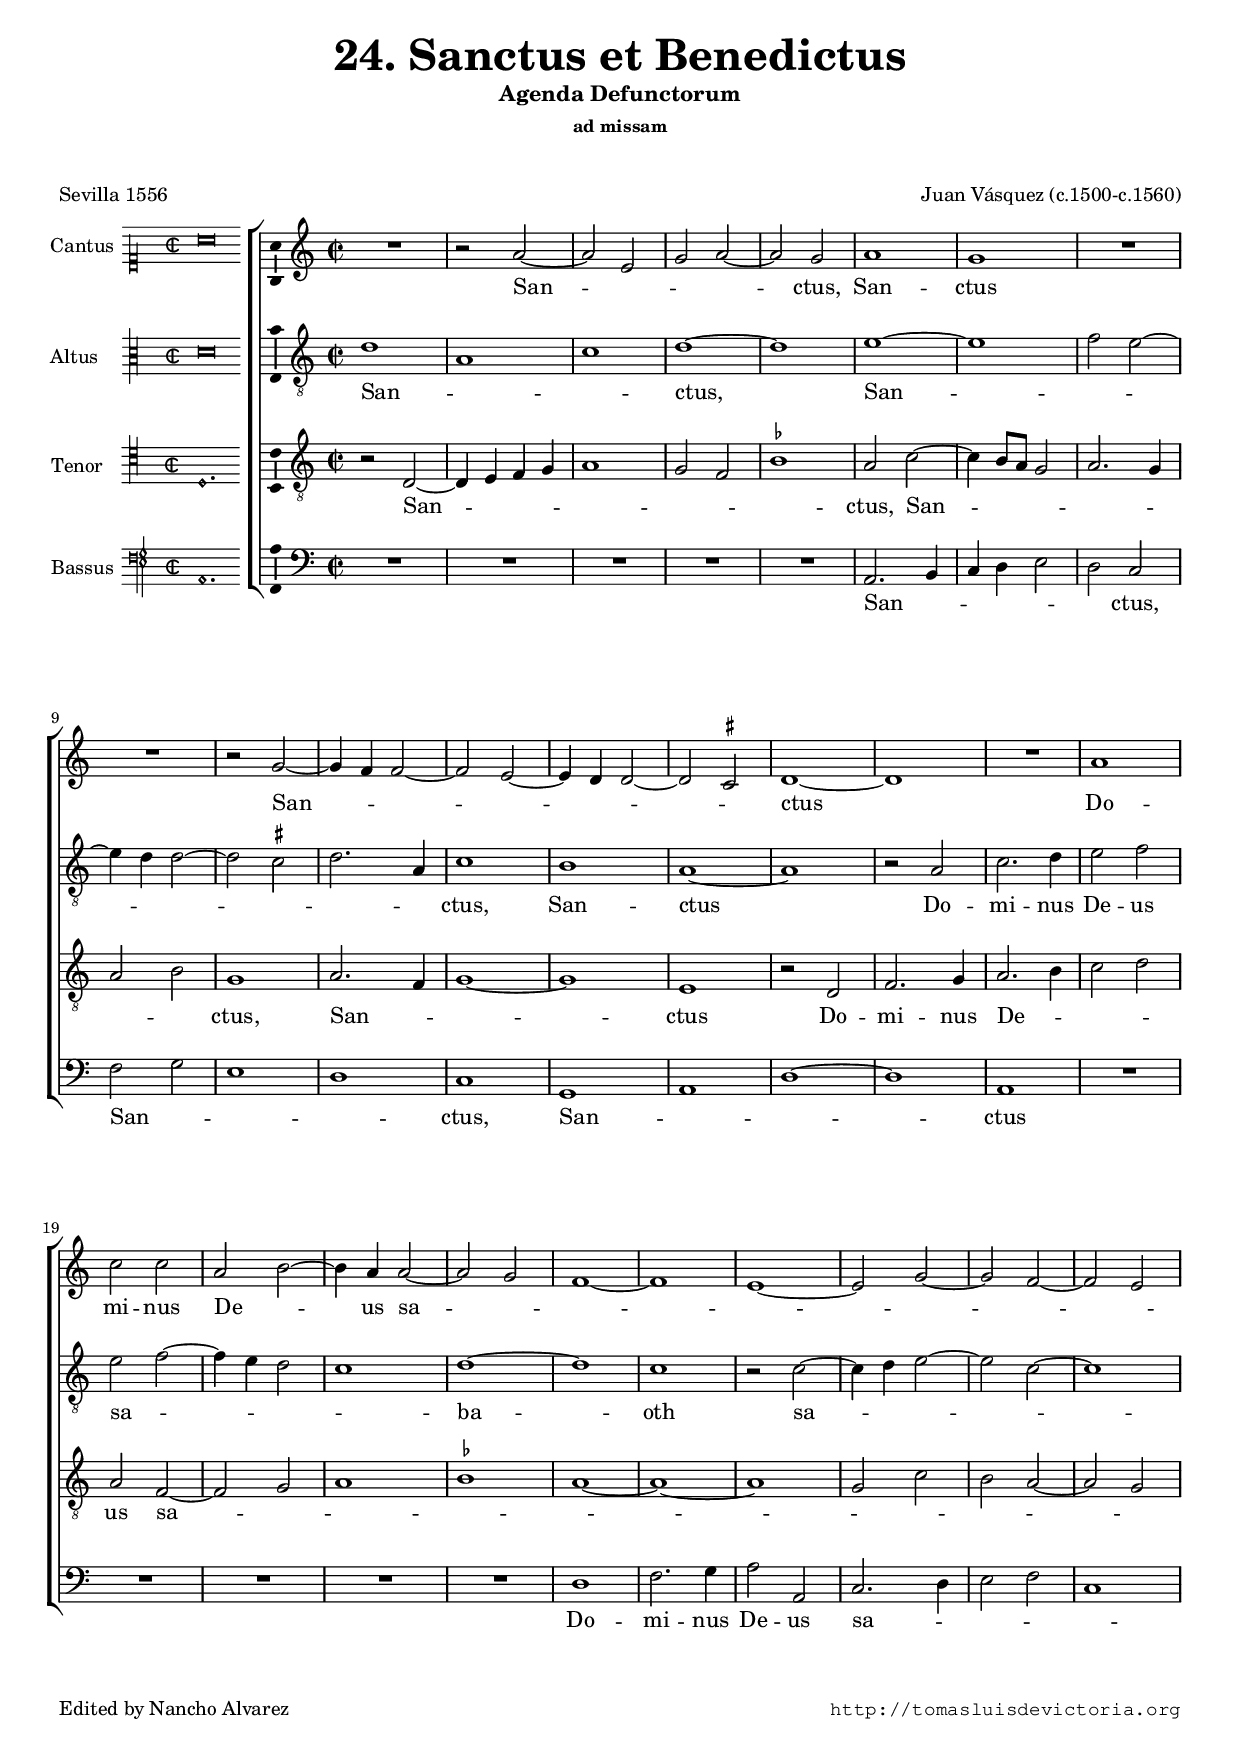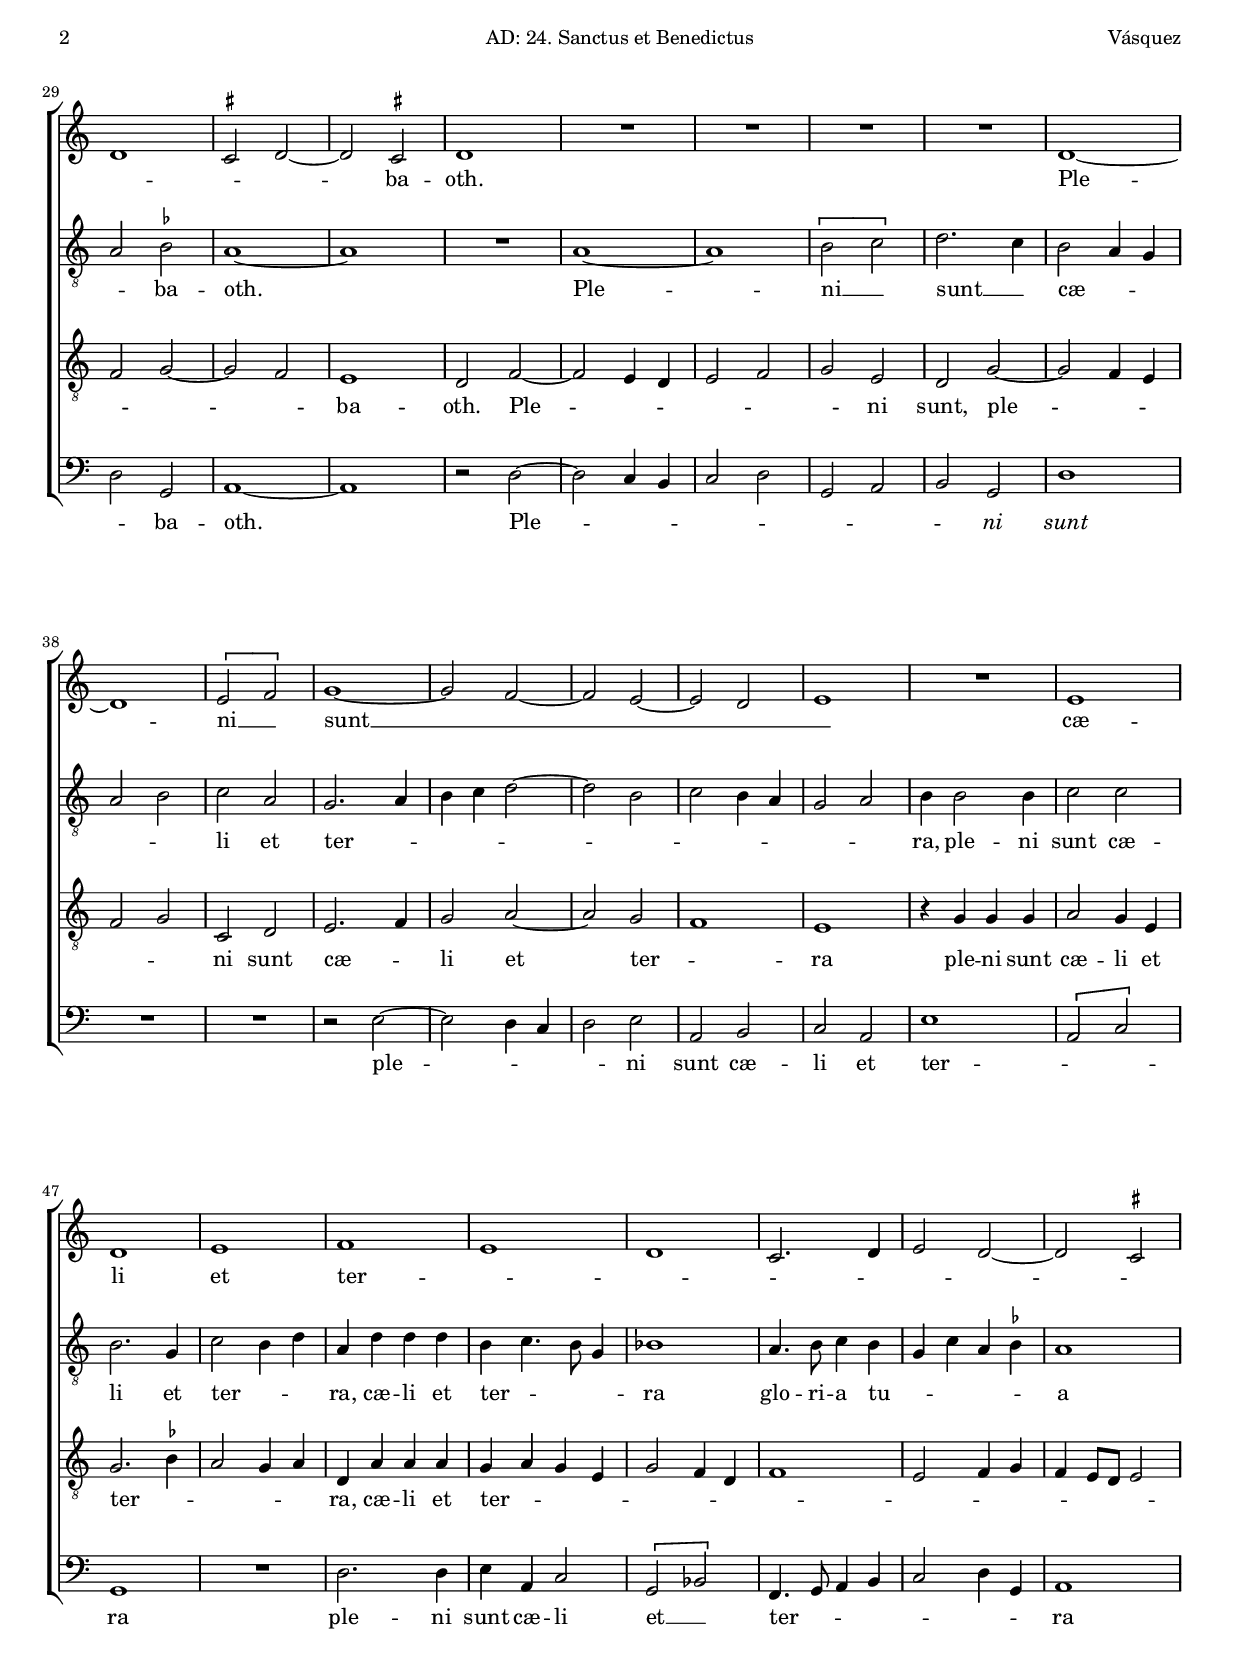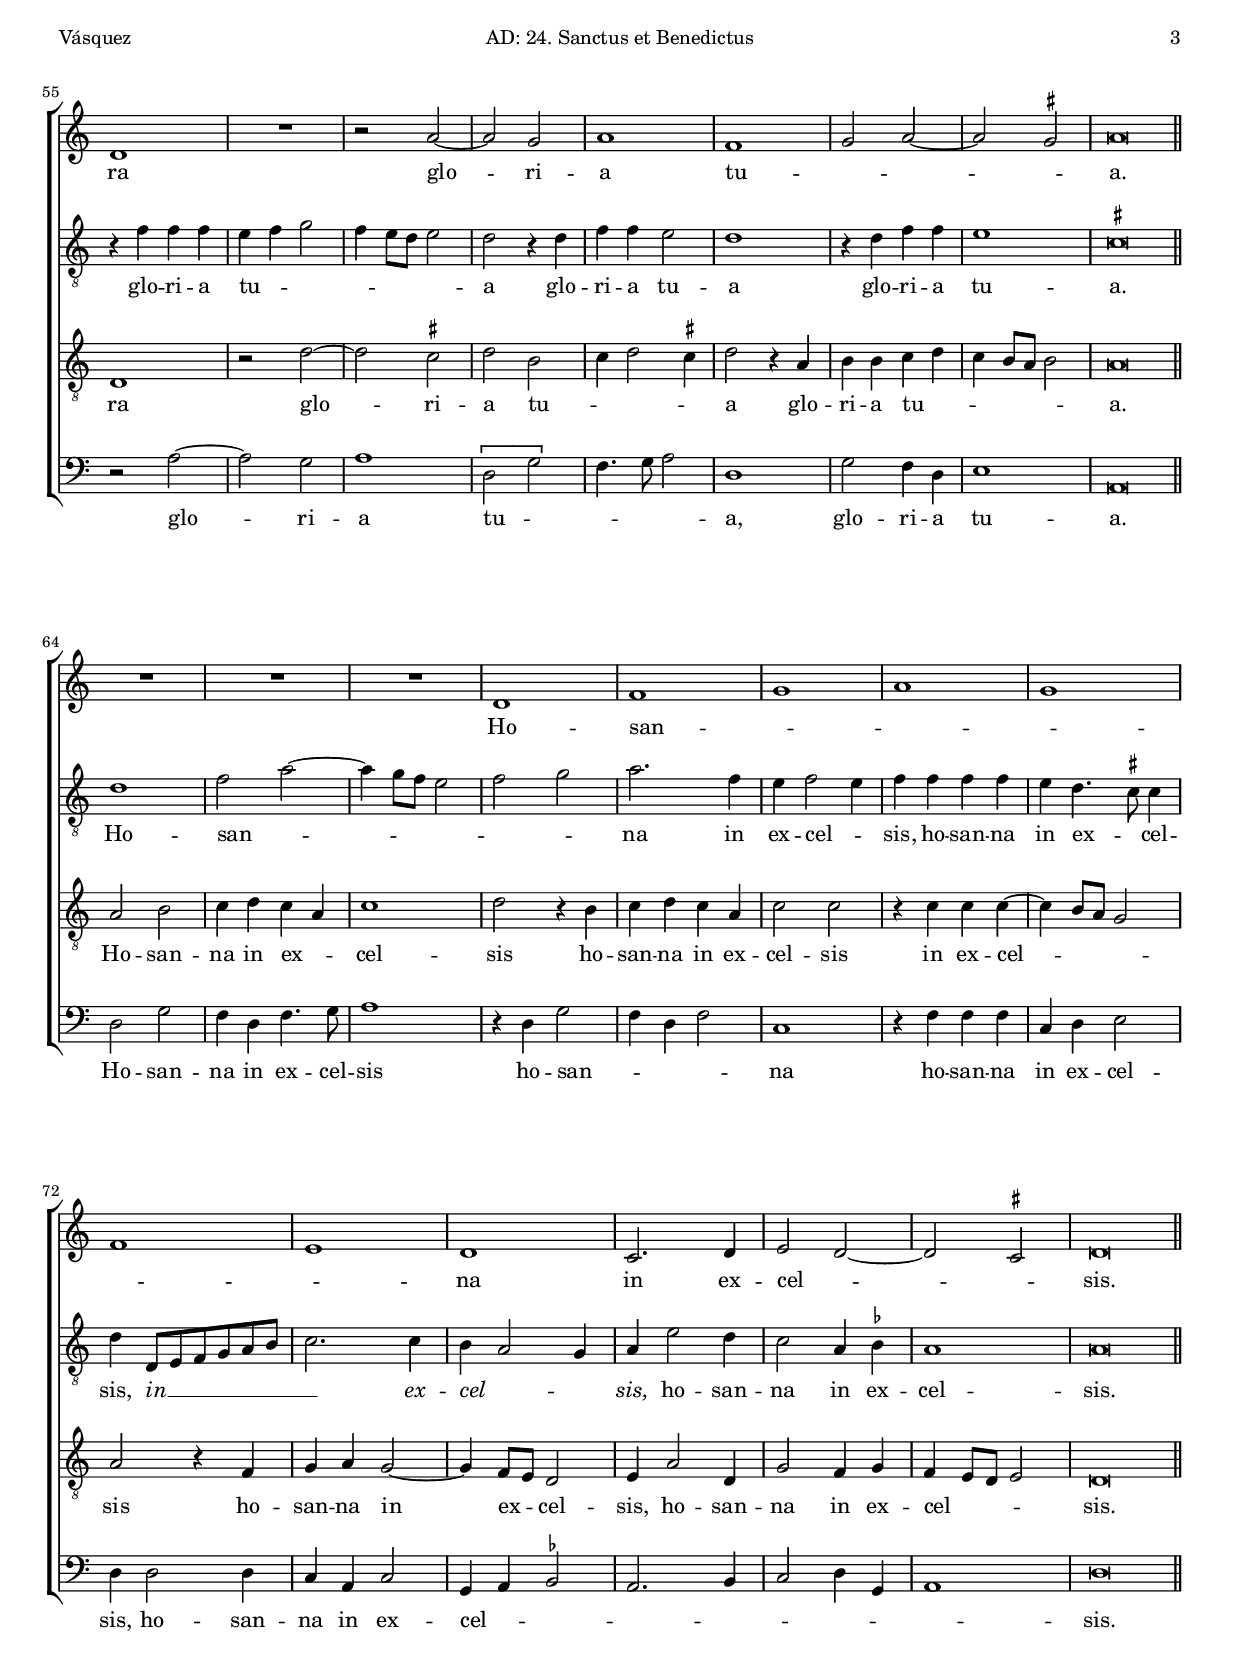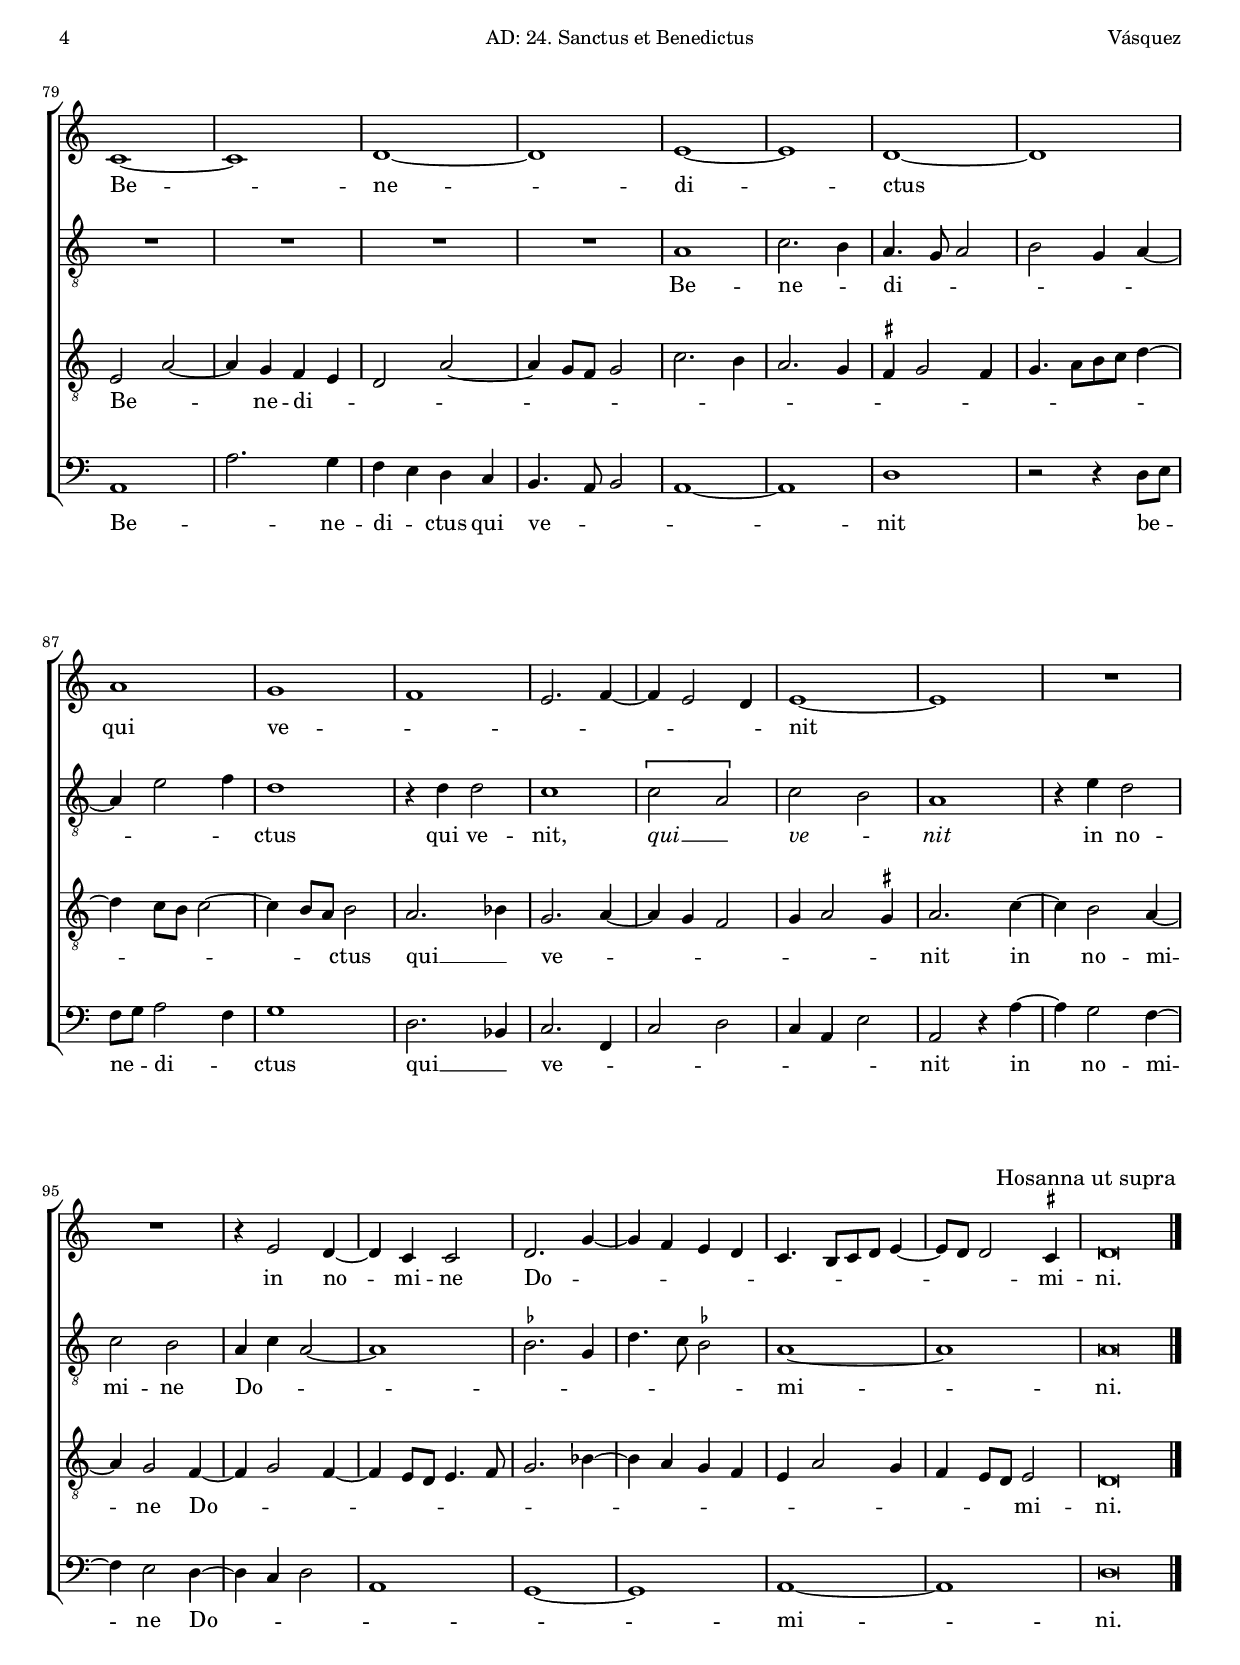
\version "2.18.0"

#(set-default-paper-size "a4")
#(set-global-staff-size 16.9)
#(ly:set-option 'point-and-click #f)
%mobile -s15.5 -i3.2

italicas=\override LyricText.font-shape = #'italic
rectas=\override LyricText.font-shape = #'upright
ss=\once \set suggestAccidentals = ##t
incipitwidth = 20
mtempo={\tempo 4 = 120}
mtempob={\tempo 4 = 60}

htitle="AD: 24. Sanctus et Benedictus"
hcomposer="Vásquez"

\header {
	title=\markup{\fontsize #3 "24. Sanctus et Benedictus"}
	subtitle="Agenda Defunctorum"
	subsubtitle=\markup{\column{"ad missam" " " " " }}
	composer="Juan Vásquez (c.1500-c.1560)"
        pdfauthor=\composer
	%opus="(-)"
	poet=\markup{"Sevilla 1556"}
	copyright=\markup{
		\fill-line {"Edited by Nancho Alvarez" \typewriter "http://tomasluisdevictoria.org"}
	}
%	tagline=""
}

global={\key c \major \time 2/2
        \skip 1*63 \bar "||" \break
        \skip 1*15 \bar "||" \break
        \skip 1*24 
	\bar "|."
	\override Score.RehearsalMark.self-alignment-X=#right
	\mark \markup{\smaller "Hosanna ut supra"}
}


cantus=\relative c''{
	R1
	r2 a ~
	a e
	g a ~
	a g
	a1
	g
	R1*2
	r2 g ~
	g4 f f2 ~
	f e ~
	e4 d d2 ~
	d \ss cis
	d1 ~
	d
	R1
	a'1
	c2 c
	a b ~
	b4 a a2 ~
	a g
	f1 ~
	f
	e ~
	e2 g ~
	g2 f ~
	f e
	d1
	\ss cis2 d2 ~
	d \ss cis
	d1
	R1*4
	d1 ~
	d
	\[e2 f\] % SR \ss fis
	g1 ~
	g2 f ~
	f e ~
	e d
	e1
	R1
	e1
	d
	e
	f
	e
	d
	c2. d4
	e2 d ~
	d2 \ss cis
	d1
	R1
	r2 a' ~
	a2 g 
	a1
	f
	g2 a ~
	a \ss gis
	a\breve*1/2
	R1*3
	d,1
	f 
	g
	a
	g
	f
	e
	d
	c2. d4
	e2 d ~
	d \ss cis
	d\breve*1/2
	c1 ~
	c
	d ~
	d
	e ~
	e
	d ~
	d
	a'1
	g
	f
	e2. f4 ~
	f4 e2 d4
	e1 ~
	e
	R1*2
	r4 e2 d4 ~
	d c c2
	d2. g4 ~
	g4 f e d
	c4. b8[ c d] e4 ~
	e8 d d2 \ss cis4
	d\breve*1/2
}

altus=\relative c'{
	d1
	a
	c
	d ~
	d
	e ~
	e
	f2 e ~
	e4 d d2 ~
	d \ss cis
	d2. a4
	c1
	b1 % SR \ss bes
	a1 ~
	a
	r2 a
	c2. d4
	e2 f
	e f ~
	f4 e d2
	c1
	d1 ~
	d
	c1
	r2 c ~
	c4 d e2 ~
	e2 c ~
	c1
	a2 \ss bes
	a1 ~
	a
	R1
	a1 ~
	a
	\[b2 c\] % SR \ss cis
	d2. c4
	b2 a4 g
	a2 b
	c a
	g2. a4
	b c d2 ~ % SR \ss cis
	d2 b
	c b4 a % SR \ss bes
	g2 a
	b4 b2 b4
	c2 c
	b2. g4
	c2 b4 d
	a d d d
	b4 c4. b8 g4
	bes1
	a4. b8 c4 b % SR b bes
	g4 c a \ss bes
	a1
	r4 f' f f
	e f g2 % \ss fis
	f4 e8 d e2
	d2 r4 d
	f f e2
	d1
	r4 d f f 
	e1
	\ss cis\breve*1/2
	d1
	f2 a ~
	a4 g8 f e2
	f2 g
	a2. f4
	e4 f2 e4
	f f f f
	e d4. \ss cis8 cis4
	d4 d,8[ e f g a b]
	c2. c4
	b4 a2 g4
	a4 e'2 d4
	c2 a4 \ss bes
	a1
	a\breve*1/2
	R1*4
	a1
	c2. b4
	a4. g8 a2
	b2 g4 a ~
	a4 e'2 f4
	d1
	r4 d d2
	c1
	\[c2 a\]
	c2 b
	a1
	r4 e' d2
	c2 b
	a4 c a2 ~
	a1
	\ss bes2. g4
	d'4. c8 \ss bes2
	a1 ~
	a
	a\breve*1/2
}

tenor=\relative c{
	r2 d ~
	d4 e f g
	a1
	g2 f
	\ss bes1
	a2 c ~
	c4 b8 a g2
	a2. g4
	a2 b
	g1
	a2. f4
	g1 ~
	g
	e1
	r2 d
	f2. g4
	a2. b4
	c2 d
	a f ~
	f g
	a1
	\ss bes1
	a1 ~
	a ~
	a
	g2 c
	b2 a ~
	a g
	f g ~
	g f
	e1
	d2 f ~
	f e4 d
	e2 f % SR \ss fis
	g2 e
	d g ~
	g f4 e % SR \ss fis
	f2 g % SR \ss fis
	c,2 d
	e2. f4
	g2 a ~
	a g
	f1
	e
	r4 g g g
	a2 g4 e
	g2. \ss bes4 % SR b
	a2 g4 a % SR \ss gis
	d, a' a a
	g4 a g e % SR gis g
	g2 f4 d
	f1
	e2 f4 g % SR \ss fis
	f4 e8 d e2
	d1
	r2 d' ~
	d \ss cis
	d2 b
	c4 d2 \ss cis4
	d2 r4 a
	b b c d
	c b8 a b2
	a\breve*1/2
	a2 b
	c4 d c a
	c1
	d2 r4 b
	c d c a
	c2 c
	r4 c c c ~
	c4 b8 a g2
	a r4 f
	g a g2 ~
	g4 f8 e d2
	e4 a2 d,4
	g2 f4 g % SR \ss fis
	f4 e8 d e2
	d\breve*1/2
	e2 a ~
	a4 g f e
	d2 a' ~
	a4 g8 f g2
	c2. b4
	a2. g4
	\ss fis4 g2 \ss fis4
	g4. a8[ b c] d4 ~
	d4 c8 b c2 ~
	c4 b8 a b2
	a2. bes4
	g2. a4 ~
	a4 g f2
	g4 a2 \ss gis4
	a2. c4 ~
	c4 b2 a4 ~
	a g2 f4 ~
	f g2 f4 ~
	f e8 d e4. f8
	g2. bes4 ~
	bes4 a g f
	e a2 g4
	f e8 d e2
	d\breve*1/2
}

bassus=\relative c{
	R1*5
	a2. b4
	c d e2
	d2 c
	f2 g
	e1
	d
	c
	g
	a
	d ~
	d
	a
	R1*5
	d1
	f2. g4
	a2 a,
	c2. d4
	e2 f
	c1
	d2 g,
	a1 ~
	a
	r2 d ~
	d c4 b % SR \ss cis
	c2 d % SR \ss cis
	g,2 a
	b g
	d'1
	R1*2
	r2 e ~
	e d4 c % SR \ss cis
	d2 e
	a,2 b
	c a
	e'1
	\[a,2 c\]
	g1
	R1
	d'2. d4
	e4 a, c2
	\[g2 bes\]
	f4. g8 a4 b % SR \ss bes
	c2 d4 g,
	a1
	r2 a' ~
	a g
	a1
	\[d,2 g\]
	f4. g8 a2
	d,1
	g2 f4 d
	e1
	a,\breve*1/2
	d2 g
	f4 d f4. g8
	a1
	r4 d, g2
	f4 d f2
	c1
	r4 f f f
	c4 d e2
	d4 d2 d4
	c a c2
	g4 a \ss bes2
	a2. b4
	c2 d4 g,
	a1
	d\breve*1/2
	a1
	a'2. g4
	f e d c
	b4. a8 b2
	a1 ~
	a
	d
	r2 r4 d8 e
	f g a2 f4
	g1
	d2. bes4
	c2. f,4
	c'2 d
	c4 a e'2
	a,2 r4 a' ~
	a g2 f4 ~
	f e2 d4 ~
	d c d2
	a1
	g ~
	g
	a ~
	a
	d\breve*1/2
}

textocantus=\lyricmode{
San -- _ _ _ ctus,
San -- ctus
San -- _ _ _ _ _ _ ctus
Do -- mi -- nus De -- _ us
sa -- _ _ _ _ _ _ _ _ _ ba -- oth.
Ple -- ni __ _ sunt __ _ _ _ _ 
cæ -- li et ter -- _ _ _ _ _ _ _ ra
glo -- ri -- a tu -- _ _ _ a.
Ho -- san -- _ _ _ _ _ na
in ex -- cel -- _ _ sis.
Be -- ne -- di -- ctus
qui ve -- _ _ _ _ _ nit
in no -- mi -- ne
Do -- _ _ _ _ _ _ _ _ _ _ _ mi -- ni.
}

textoaltus=\lyricmode{
San -- _ _ ctus,
San -- _ _ _ _ _ _ _ ctus,
San -- ctus
Do -- mi -- nus De -- us 
sa -- _ _ _ _ ba -- oth
sa -- _ _ _ _ ba -- oth.
Ple -- ni __ _ sunt __ _ 
cæ -- _ _ _ _ li et ter -- _ _ _ _ _ _ _ _ _ _ ra,
ple -- ni sunt cæ -- li et ter -- _ _ ra,
cæ -- li et ter -- _ _ _ ra
glo -- ri -- a tu -- _ _ _ _ a
glo -- ri -- a tu -- _ _ _ _ _ _ a
glo -- ri -- a tu -- a
glo -- ri -- a tu -- a.
Ho -- san -- _ _ _ _ _ _ na
in ex -- cel -- _ sis,
ho -- san -- na
in ex -- _ cel -- sis,
\italicas
in __ _ _ _ _ _ _ ex -- cel -- _ _ sis,
\rectas
ho -- san -- na in ex -- cel -- sis.
Be -- ne -- _ di -- _ _ _ _ _ _ _ ctus
qui ve -- nit,
\italicas
qui __ _ ve -- _ nit
\rectas
in no -- mi -- ne Do -- _ _ _ _ _ _ _ mi -- ni.
}

textotenor=\lyricmode{
San -- _ _ _ _ _ _ _ ctus,
San -- _ _ _ _ _ _ _ ctus,
San -- _ _ ctus
Do -- mi -- nus De -- _ _ _ us
sa -- _ _ _ _ _ _ _ _ _ _ _ _ ba -- oth.
Ple -- _ _ _ _ _ ni sunt,
ple -- _ _ _ _ ni sunt cæ -- _ li et ter -- _ ra
ple -- ni sunt cæ -- li et ter -- _ _ _ _ ra,
cæ -- li et ter -- _ _ _ _ _ _ _ _ _ _ _ _ _ _ ra
glo -- ri -- a tu -- _ _ _ a
glo -- ri -- a tu -- _ _ _ _ _ a.
Ho -- san -- na in ex -- _ cel -- sis
ho -- san -- na in ex -- cel -- sis
in ex -- cel -- _ _ _ sis
ho -- san -- na in ex -- _ cel -- sis,
ho -- san -- na in ex -- cel -- _ _ _ sis.
Be -- _ ne -- di -- _ _ _ _ _ _ _ _ _ _ _ _ _ _ _ _ _ _ _ _ _ _ _ ctus
qui __ _ ve -- _ _ _ _ _ _ nit
in no -- mi -- ne Do -- _ _ _ _ _ _ _ _ _ _ _ _ _ _ _ _ _ mi -- ni.
}

textobassus=\lyricmode{
San -- _ _ _ _ _ ctus,
San -- _ _ _ ctus,
San -- _ _ ctus
Do -- mi -- nus De -- us sa -- _ _ _ _ _ ba -- oth.
Ple -- _ _ _ _ _ _ _ \italicas ni sunt \rectas % ni _ sunt __ _ _ _ _ _ _ 
ple -- _ _ _ ni sunt
cæ -- li et ter -- _ _ ra
ple -- ni sunt cæ -- li et __ _ ter -- _ _ _ _ _ _ ra
glo -- ri -- a tu -- _ _ _ _ a,
glo -- ri -- a tu -- a.
Ho -- san -- na in ex -- cel -- sis
ho -- san -- _ _ _ na
ho -- san -- na
in ex -- cel -- sis,
ho -- san -- na in ex -- cel -- _ _ _ _ _ _ _ _ sis.
Be -- _ ne -- di -- _ ctus qui ve -- _ _ _ nit
be -- _ ne -- _ di -- _ ctus
qui __ _ ve -- _ _ _ _ _ _ nit
in no -- mi -- ne Do -- _ _ _ _ mi -- ni.
}


incipitcantus=\markup{
	\score{
		{ 
		\set Staff.instrumentName="Cantus "
		\override NoteHead.style = #'neomensural
		\override Staff.TimeSignature.style = #'neomensural
		\cadenzaOn 
		\clef "petrucci-c1"
		\key c \major
		\time 2/2
                a'\breve
		} 

	\layout { line-width=\incipitwidth indent = 0 }
	}
}

incipitaltus=\markup{
	\score{
		{ 
		\set Staff.instrumentName="Altus    "
		\override NoteHead.style = #'neomensural 
		\override Staff.TimeSignature.style = #'neomensural
		\cadenzaOn 
		\clef "petrucci-c3"
		\key c \major
		\time 2/2
                d'\breve
		} 
	\layout { line-width=\incipitwidth indent = 0 }
	}
}


incipittenor=\markup{
	\score{
		{ 
		\set Staff.instrumentName="Tenor   "
		\override NoteHead.style = #'neomensural 
		\override Staff.TimeSignature.style = #'neomensural
		\cadenzaOn 
		\clef "petrucci-c4"
		\key c \major
		\time 2/2
                d1.*4/3
		} 
	\layout { line-width=\incipitwidth indent=0 }
	}
}

incipitbassus=\markup{
	\score{
		{ 
		\set Staff.instrumentName="Bassus "
		\override NoteHead.style = #'neomensural
		\override Staff.TimeSignature.style = #'neomensural
		\cadenzaOn 
		\clef "petrucci-f4"
		\key c \major
		\time 2/2
                a,1.*4/3
		} 
	\layout { line-width=\incipitwidth indent = 0 }
	}
}

%\layout {
%       \context {\Voice
%               \remove Ligature_bracket_engraver
%               \consists Mensural_ligature_engraver
%       }
%       line-width=\incipitwidth
%       indent = 0
%}

\score {\transpose c' c'{
\new ChoirStaff<<

	\new Staff <<\global
	\new Voice="v1" {
		\set Staff.instrumentName=\incipitcantus
		\clef "treble"
		\cantus }
	\new Lyrics \lyricsto "v1" {\textocantus }
	>>

	\new Staff <<\global
	\new Voice="v2" {
		\set Staff.instrumentName=\incipitaltus
		\clef "G_8"
		\altus }
	\new Lyrics \lyricsto "v2" {\textoaltus }
	>>
	
	\new Staff <<\global
	\new Voice="v3" {
		\set Staff.instrumentName=\incipittenor
		\clef "G_8"
		\tenor }
	\new Lyrics \lyricsto "v3" {\textotenor }
	>>

	\new Staff <<\global
	\new Voice="v4" {
		\set Staff.instrumentName=\incipitbassus
		\clef "bass"
		\bassus }
	\new Lyrics \lyricsto "v4" {\textobassus }
	>>
	
>>

	} % transpose

\layout{ 
	\context {\Lyrics 
		\override VerticalAxisGroup.staff-affinity = #UP
		\override VerticalAxisGroup.nonstaff-relatedstaff-spacing =
			#'((basic-distance . 0) (minimum-distance . 0) (padding . 1))
		\override LyricText.font-size = #1.2
		\override LyricHyphen.minimum-distance = #0.5
	}
	\context {\Score 
		tempoHideNote = ##t
		\override BarNumber.padding = #2 
	}
	\context {\Voice 
		%melismaBusyProperties = #'()
		%autoBeaming = ##f
	}
	\context {\Staff 
                %\RemoveEmptyStaves
                %\override VerticalAxisGroup.remove-first = ##t
		\override VerticalAxisGroup.staff-staff-spacing =
			#'((basic-distance . 11) (minimum-distance . 0) (padding . 1))
		\consists Ambitus_engraver 
		\override LigatureBracket.padding = #1
	}
}

%\midi { \mtempo }

}


\paper{
	%first-page-number = #65
	evenHeaderMarkup=\markup  \fill-line { \fromproperty #'page:page-number-string \htitle \hcomposer }
	oddHeaderMarkup= \markup  \fill-line { \on-the-fly #not-first-page \hcomposer \on-the-fly #not-first-page \htitle \on-the-fly #not-first-page \fromproperty #'page:page-number-string }
	%system-count=20
	page-count = 4
	ragged-last-bottom = ##f
	indent=3.4\cm
	system-system-spacing =
	#'((basic-distance . 20) (minimum-distance . 0) (padding . 5))
	top-system-spacing = % header
	#'((basic-distance . 10) (minimum-distance . 0) (padding . 0))
	last-bottom-spacing = % footer
	#'((basic-distance . 14) (minimum-distance . 0) (padding . 0))
	markup-system-spacing.padding = #1.5
}
